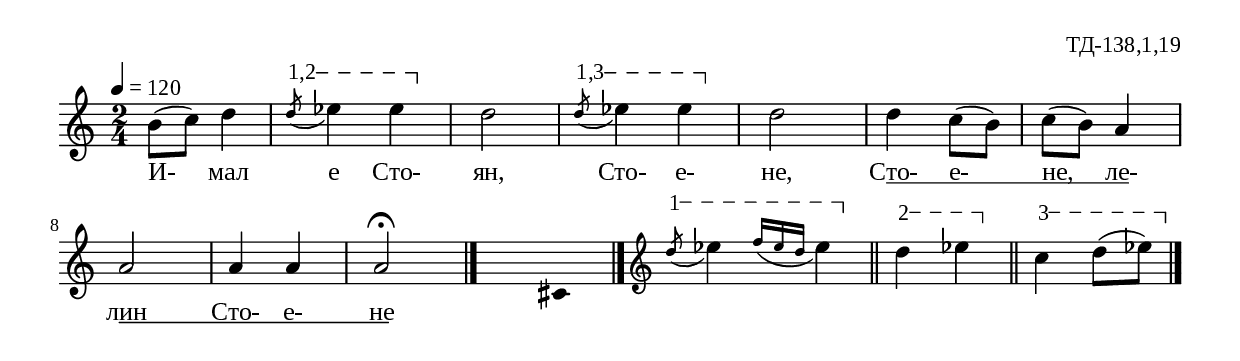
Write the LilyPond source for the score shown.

%{
TD_138_1_19
%}

\include "td-preamble.ly"

\score {
\relative c'' {
\tempo 4 = 120
  \time 2/4
 b8([ c]) d4 | 
\varAB 
 \acciaccatura d8\startTextSpan ees4 ees\stopTextSpan | 
 d2 | 
\varAC 
 \acciaccatura d8\startTextSpan ees4 ees\stopTextSpan | 
 d2 | d4 c8([ b]) | c8([ b]) a4 | 
\break 
 a2 | a4 a | a2\fermata
 \bar "|." 
 s4 \fixB cis,4 \fixC
 \bar "|."
 \endm
\varA
\acciaccatura d'8\startTextSpan ees4 \acciaccatura { f16[ ees d] } ees4\stopTextSpan \bar "||"
\varB 
 d4\startTextSpan ees\stopTextSpan \bar "||"
\varC 
 c4\startTextSpan d8([ ees\stopTextSpan]) 
 \bar "|."
}
\addlyrics { И- мал е Сто- ян, Сто- е- не, 
Сто- \startTextSpan е- не, ле- \stopTextSpan 
лин \startTextSpan Сто- е- не \stopTextSpan }
%
\layout {
  indent = #0
  line-width = 190\mm
  ragged-right=##f
\context {
      \Lyrics
      \consists "Text_spanner_engraver"
      \override TextSpanner #'direction = #DOWN
      \override TextSpanner #'style = #'line    
      \override TextSpanner #'outside-staff-priority = ##f
      \override TextSpanner #'padding = #0.2 % sets the distance of the line from the lyrics
      \override TextSpanner #'bound-details =
      #`((left . ((Y . 0)
                  (padding . 0)
                  (attach-dir . ,LEFT)))
         (left-broken . ((end-on-note . #t)))
         (right . ((Y . 0)
                   (padding . 0)
                   (attach-dir . ,RIGHT))))
    }
  
}
%
\midi { 
	\context {
		\Score
		tempoWholesPerMinute = #(ly:make-moment 120 4)
		}
	}
}
%
\header{
  opus = "ТД-138,1,19"
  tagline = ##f
}


